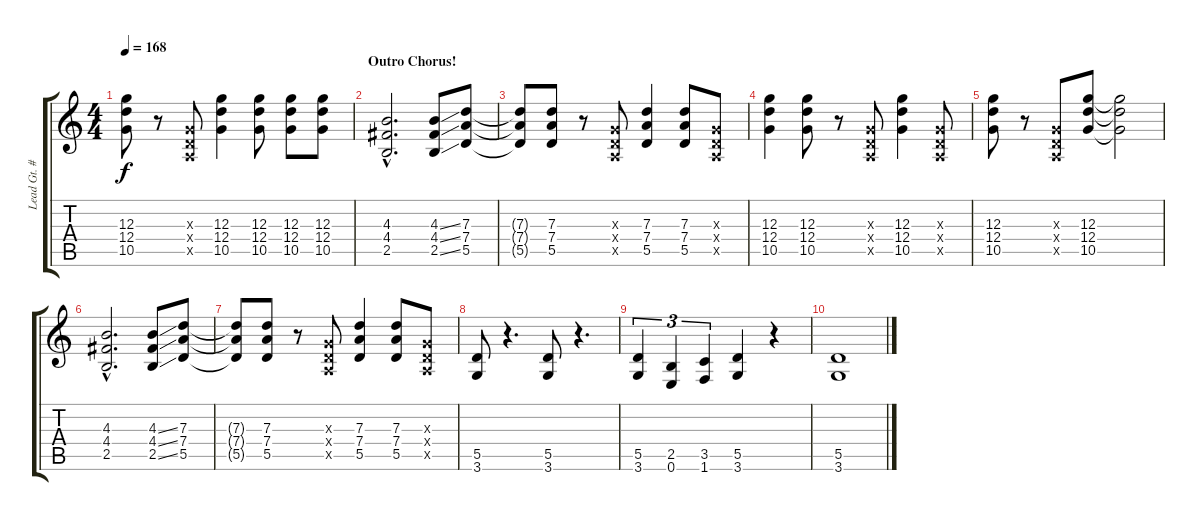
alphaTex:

\track ("Lead Gt. #2 -Strat (Brent Muscat)" "Lead Gt. #") {instrument distortionguitar}
\staff {score tabs}
\tuning (E4 B3 G3 D3 A2 E2) {hide}
\ts (4 4)
\tempo 168
\clef g2
\ks c
(12.3 12.4 10.5).8{dy f} r.8 (0.3{x} 0.4{x} 0.5{x}).8 (12.3 12.4 10.5).4 (12.3 12.4 10.5).8 (12.3 12.4 10.5).8 (12.3 12.4 10.5).8 |
\section ("" "Outro Chorus!")
(4.3{hac} 4.4{hac} 2.5{hac}).2{d} (4.3{ss} 4.4{ss} 2.5{ss}).8 (7.3 7.4 5.5).8 |
(7.3{t} 7.4{t} 5.5{t}).8 (7.3 7.4 5.5).8 r.8 (0.3{x} 0.4{x} 0.5{x}).8 (7.3 7.4 5.5).4 (7.3 7.4 5.5).8 (0.3{x} 0.4{x} 0.5{x}).8 |
(12.3 12.4 10.5).4 (12.3 12.4 10.5).8 r.8 (0.3{x} 0.4{x} 0.5{x}).8 (12.3 12.4 10.5).4 (0.3{x} 0.4{x} 0.5{x}).8 |
(12.3 12.4 10.5).8 r.8 (0.3{x} 0.4{x} 0.5{x}).8 (12.3 12.4 10.5).8 (12.3{t} 12.4{t} 10.5{t}).2 |
(4.3{hac} 4.4{hac} 2.5{hac}).2{d} (4.3{ss} 4.4{ss} 2.5{ss}).8 (7.3 7.4 5.5).8 |
(7.3{t} 7.4{t} 5.5{t}).8 (7.3 7.4 5.5).8 r.8 (0.3{x} 0.4{x} 0.5{x}).8 (7.3 7.4 5.5).4 (7.3 7.4 5.5).8 (0.3{x} 0.4{x} 0.5{x}).8 |
(5.5 3.6).8 r.4{d} (5.5 3.6).8 r.4{d} |
(5.5 3.6).4{tu (3 2)} (2.5 0.6).4{tu (3 2)} (3.5 1.6).4{tu (3 2)} (5.5 3.6).4 r.4 |
(5.5 3.6).1
